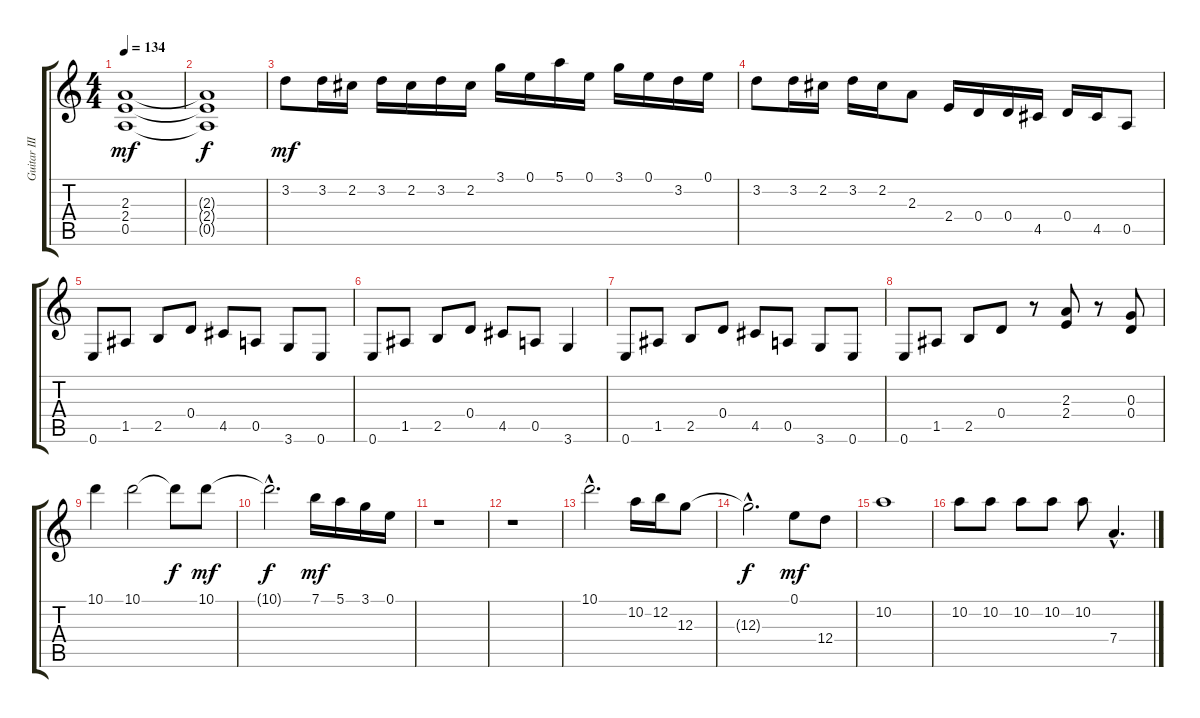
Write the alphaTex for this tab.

\track ("Guitar III" "Guitar III") {instrument distortionguitar}
\staff {score tabs}
\tuning (E4 B3 G3 D3 A2 E2) {hide}
\ts (4 4)
\tempo 134
\clef g2
\ks c
(2.3 2.4 0.5).1{dy mf} |
(2.3{t} 2.4{t} 0.5{t}).1{dy f} |
3.2.8{dy mf} 3.2.16 2.2.16 3.2.16 2.2.16 3.2.16 2.2.16 3.1.16 0.1.16 5.1.16 0.1.16 3.1.16 0.1.16 3.2.16 0.1.16 |
3.2.8 3.2.16 2.2.16 3.2.16 2.2.16 2.3.8 2.4.16 0.4.16 0.4.16 4.5.16 0.4.16 4.5.16 0.5.8 |
0.6.8 1.5.8 2.5.8 0.4.8 4.5.8 0.5.8 3.6.8 0.6.8 |
0.6.8 1.5.8 2.5.8 0.4.8 4.5.8 0.5.8 3.6.4 |
0.6.8 1.5.8 2.5.8 0.4.8 4.5.8 0.5.8 3.6.8 0.6.8 |
0.6.8 1.5.8 2.5.8 0.4.8 r.8 (2.3 2.4).8 r.8 (0.3 0.4).8 |
10.1.4 10.1.2 10.1{t}.8{dy f} 10.1.8{dy mf} |
10.1{hac t}.2{d dy f} 7.1.16{dy mf} 5.1.16 3.1.16 0.1.16 |
r.1 |
r.1 |
10.1{hac}.2{d} 10.2.16 12.2.16 12.3.8 |
12.3{hac t}.2{d dy f} 0.1.8{dy mf} 12.4.8 |
10.2.1 |
10.2.8 10.2.8 10.2.8 10.2.8 10.2.8 7.4{hac}.4{d}
